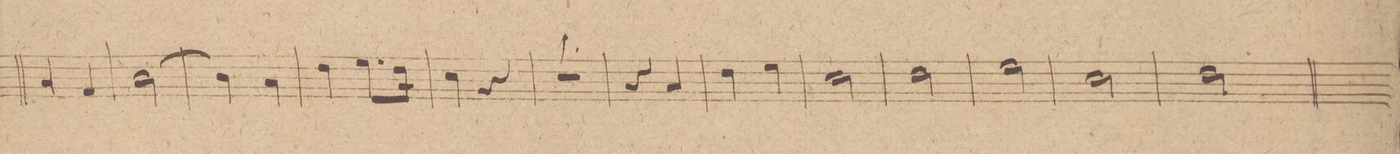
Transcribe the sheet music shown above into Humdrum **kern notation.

**kern
*I"Baſso.
*clefF4
*k[]
*M2/4
4C/
4AA/
=57
[2D\
=58
4D\]
4C\
=59
4F\
8.G\L
16F\Jk
=60
4E\
4r
=61
2r
=62
4r
4C/
=63
4F\
4G\
=64
2E\
=65
2F\
=66
2G\
=67
2E\
=68
2F\
=69
*-
